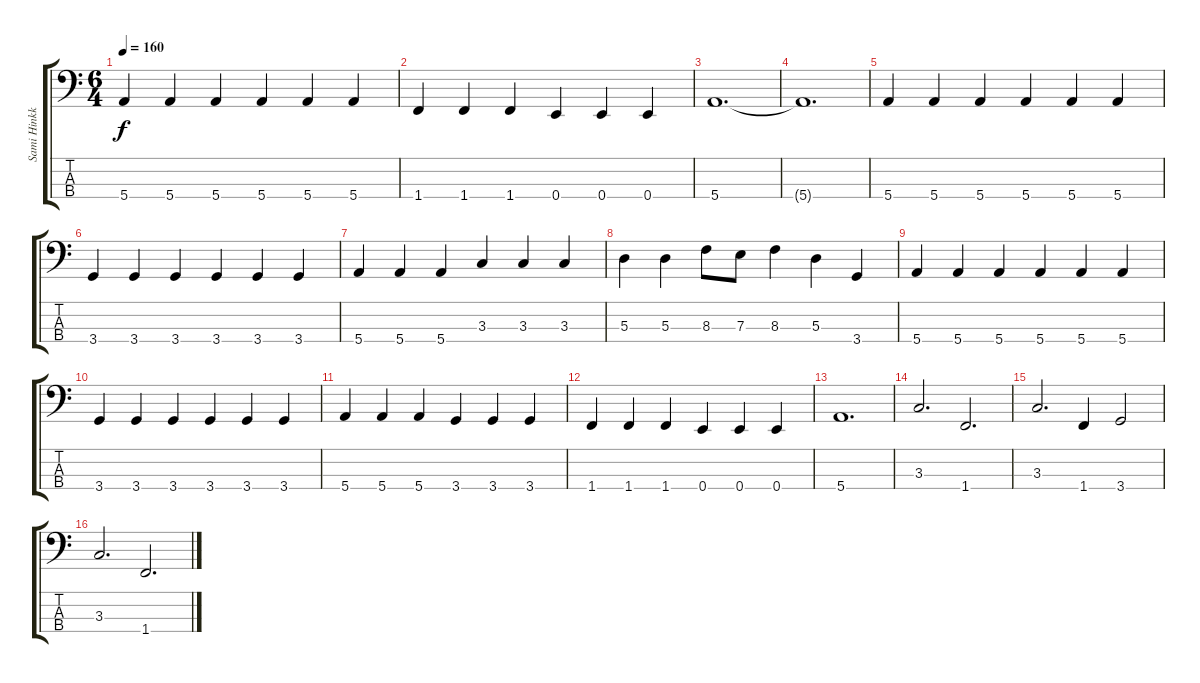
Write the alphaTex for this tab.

\track ("Sami Hinkka" "Sami Hinkk") {instrument electricbassfinger}
\staff {score tabs}
\tuning (G2 D2 A1 E1) {hide}
\ts (6 4)
\tempo 160
\clef f4
\ks c
5.4.4{dy f} 5.4.4 5.4.4 5.4.4 5.4.4 5.4.4 |
1.4.4 1.4.4 1.4.4 0.4.4 0.4.4 0.4.4 |
5.4.1{d} |
5.4{t}.1{d} |
5.4.4 5.4.4 5.4.4 5.4.4 5.4.4 5.4.4 |
3.4.4 3.4.4 3.4.4 3.4.4 3.4.4 3.4.4 |
5.4.4 5.4.4 5.4.4 3.3.4 3.3.4 3.3.4 |
5.3.4 5.3.4 8.3.8 7.3.8 8.3.4 5.3.4 3.4.4 |
5.4.4 5.4.4 5.4.4 5.4.4 5.4.4 5.4.4 |
3.4.4 3.4.4 3.4.4 3.4.4 3.4.4 3.4.4 |
5.4.4 5.4.4 5.4.4 3.4.4 3.4.4 3.4.4 |
1.4.4 1.4.4 1.4.4 0.4.4 0.4.4 0.4.4 |
5.4.1{d} |
3.3.2{d} 1.4.2{d} |
3.3.2{d} 1.4.4 3.4.2 |
3.3.2{d} 1.4.2{d}
